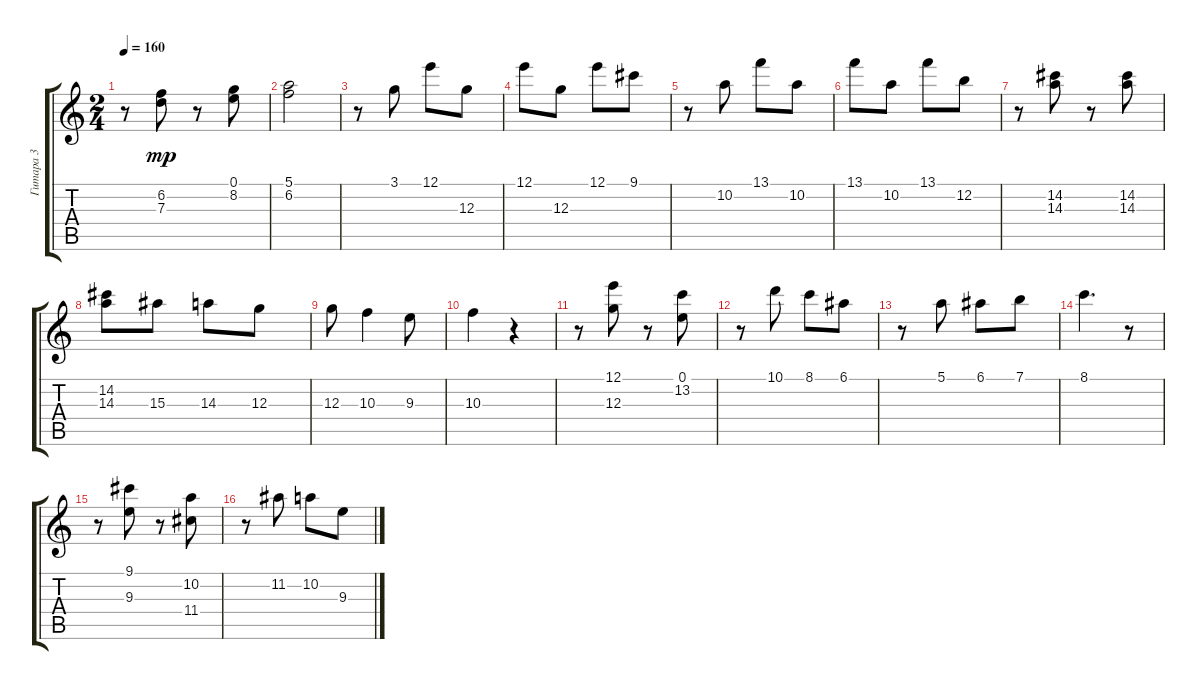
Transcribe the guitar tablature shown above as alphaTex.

\track ("Гитара 3" "Гитара 3") {instrument acousticguitarnylon}
\staff {score tabs}
\tuning (E4 B3 G3 D3 A2 E2) {hide}
\ts (2 4)
\tempo 160
\clef g2
\ks c
r.8{dy mp} (6.2 7.3).8 r.8 (0.1 8.2).8 |
(5.1 6.2).2 |
r.8 3.1.8 12.1.8 12.3.8 |
12.1.8 12.3.8 12.1.8 9.1.8 |
r.8 10.2.8 13.1.8 10.2.8 |
13.1.8 10.2.8 13.1.8 12.2.8 |
r.8 (14.2 14.3).8 r.8 (14.2 14.3).8 |
(14.2 14.3).8 15.3.8 14.3.8 12.3.8 |
12.3.8 10.3.4 9.3.8 |
10.3.4 r.4 |
r.8 (12.1 12.3).8 r.8 (0.1 13.2).8 |
r.8 10.1.8 8.1.8 6.1.8 |
r.8 5.1.8 6.1.8 7.1.8 |
8.1.4{d} r.8 |
r.8 (9.1 9.3).8 r.8 (10.2 11.4).8 |
r.8 11.2.8 10.2.8 9.3.8
